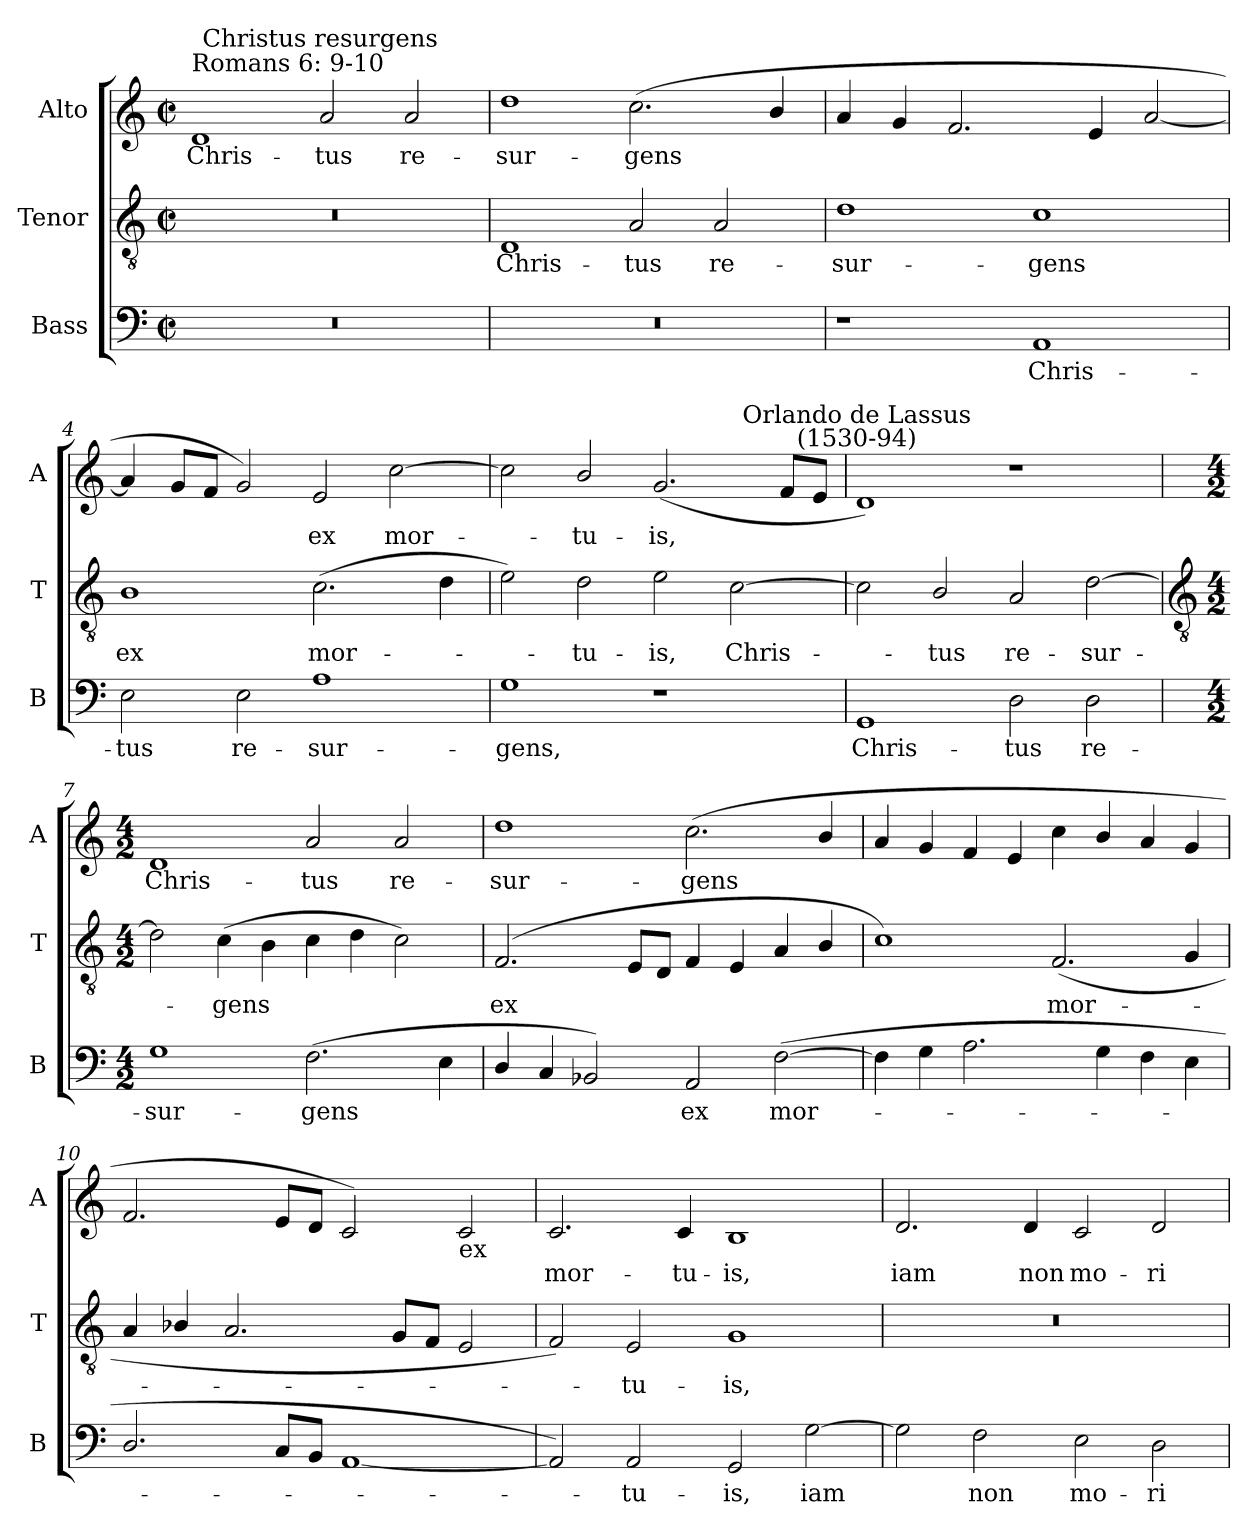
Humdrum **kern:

**kern	**text	**kern	**text	**kern	**text
*part3	*part3	*part2	*part2	*part1	*part1
*staff3	*staff3	*staff2	*staff2	*staff1	*staff1
*I"Bass	*	*I"Tenor	*	*I"Alto	*
*I'B	*	*I'T	*	*I'A	*
*clefF4	*	*clefGv2	*	*clefG2	*
*k[]	*	*k[]	*	*k[]	*
*C:	*	*C:	*	*C:	*
*M4/2	*	*M4/2	*	*M4/2	*
*met(c|)	*	*met(c|)	*	*met(c|)	*
=1	=1	=1	=1	=1	=1
!	!	!	!	!LO:TX:a:t=Romans 6&colon; 9-10	!
!	!	!	!	!	!LO:LY:b
0r	.	0r	.	1d	Chris-
!	!	!	!	!LO:TX:a:cj:t=Christus resurgens	!
!	!	!	!	!	!LO:LY:b
.	.	.	.	2a	-tus
!	!	!	!	!	!LO:LY:b
.	.	.	.	2a	re-
=2	=2	=2	=2	=2	=2
!	!	!	!LO:LY:b	!	!LO:LY:b
0r	.	1D	Chris-	1dd	-sur-
!	!	!	!LO:LY:b	!	!LO:LY:b
.	.	2A	-tus	(<2.cc	-gens
!	!	!	!LO:LY:b	!	!
.	.	2A	re-	.	.
.	.	.	.	4b/	.
=3	=3	=3	=3	=3	=3
!	!	!	!LO:LY:b	!	!
1r	.	1d	-sur-	4a	.
.	.	.	.	4g	.
.	.	.	.	2.f	.
!	!LO:LY:b	!	!LO:LY:b	!	!
1AA	Chris-	1c	-gens	.	.
.	.	.	.	4e	.
.	.	.	.	[2a	.
=4	=4	=4	=4	=4	=4
!	!LO:LY:b	!	!LO:LY:b	!	!
2E	-tus	1B	ex	4a]	.
.	.	.	.	8gL	.
.	.	.	.	8fJ	.
!	!LO:LY:b	!	!	!	!
2E	re-	.	.	2g)	.
!	!LO:LY:b	!	!LO:LY:b	!	!LO:LY:b
1A	-sur-	(>2.c	mor-	2e	ex
!	!	!	!	!	!LO:LY:b
.	.	.	.	[2cc	mor-
.	.	4d	.	.	.
=5	=5	=5	=5	=5	=5
!	!LO:LY:b	!	!	!	!
1G	-gens,	2e)	.	2cc]	.
!	!	!	!LO:LY:b	!	!LO:LY:b
.	.	2d	tu-	2b/	tu-
!	!	!	!LO:LY:b	!	!LO:LY:b
1r	.	2e	-is,	(<2.g	-is,
!	!	!	!LO:LY:b	!	!
.	.	[2c	Chris-	.	.
.	.	.	.	8fL	.
.	.	.	.	8eJ	.
=6	=6	=6	=6	=6	=6
!	!	!	!	!LO:TX:a:cj:t=Orlando de Lassus\n(1530-94)	!
!	!LO:LY:b	!	!	!	!
1GG	Chris-	2c]	.	1d)	.
!	!	!	!LO:LY:b	!	!
.	.	2B/	tus	.	.
!	!LO:LY:b	!	!LO:LY:b	!	!
2D	-tus	2A	re-	1r	.
!	!LO:LY:b	!	!LO:LY:b	!	!
2D	re-	[2d	-sur-	.	.
!!LO:LB:g=z
=7	=7	=7	=7	=7	=7
*	*	*clefGv2	*	*	*
*M4/2	*	*M4/2	*	*M4/2	*
!	!LO:LY:b	!	!	!	!LO:LY:b
1G	-sur-	2d]	.	1d	Chris-
!	!	!	!LO:LY:b	!	!
.	.	(>4c	gens	.	.
.	.	4B	.	.	.
!	!LO:LY:b	!	!	!	!LO:LY:b
(<2.F	-gens	4c	.	2a	-tus
.	.	4d	.	.	.
!	!	!	!	!	!LO:LY:b
.	.	2c)	.	2a	re-
4E	.	.	.	.	.
=8	=8	=8	=8	=8	=8
!	!	!	!LO:LY:b	!	!LO:LY:b
4D/	.	(<2.F	ex	1dd	-sur-
4C	.	.	.	.	.
2BB-X)	.	.	.	.	.
.	.	8EL	.	.	.
.	.	8DJ	.	.	.
!	!LO:LY:b	!	!	!	!LO:LY:b
2AA	ex	4F	.	(<2.cc	-gens
.	.	4E	.	.	.
!	!LO:LY:b	!	!	!	!
(>[2F	mor-	4A	.	.	.
.	.	4B/	.	4b/	.
=9	=9	=9	=9	=9	=9
4F]	.	1c)	.	4a	.
4G	.	.	.	4g	.
2.A	.	.	.	4f	.
.	.	.	.	4e	.
!	!	!	!LO:LY:b	!	!
.	.	(<2.F	mor-	4cc	.
4G	.	.	.	4b/	.
4F	.	.	.	4a	.
4E	.	4G	.	4g	.
=10	=10	=10	=10	=10	=10
2.D/	.	4A	.	2.f	.
.	.	4B-X/	.	.	.
.	.	2.A	.	.	.
8CL	.	.	.	8eL	.
8BBJ	.	.	.	8dJ	.
[1AA	.	.	.	2c)	.
.	.	8GL	.	.	.
.	.	8FJ	.	.	.
!	!	!	!	!LO:TX:b:t=ex	!
.	.	2E	.	2c	.
=11	=11	=11	=11	=11	=11
!	!	!	!	!	!LO:LY:b
2AA])	.	2F)	.	2.c	mor-
!	!LO:LY:b	!	!LO:LY:b	!	!
2AA	tu-	2E	tu-	.	.
!	!	!	!	!	!LO:LY:b
.	.	.	.	4c	-tu-
!	!LO:LY:b	!	!LO:LY:b	!	!LO:LY:b
2GG	-is,	1G	-is,	1B	-is,
!	!LO:LY:b	!	!	!	!
[2G	iam	.	.	.	.
=12	=12	=12	=12	=12	=12
!	!	!	!	!	!LO:LY:b
2G]	.	0r	.	2.d	iam
!	!LO:LY:b	!	!	!	!
2F	non	.	.	.	.
!	!	!	!	!	!LO:LY:b
.	.	.	.	4d	non
!	!LO:LY:b	!	!	!	!LO:LY:b
2E	mo-	.	.	2c	mo-
!	!LO:LY:b	!	!	!	!LO:LY:b
2D	-ri-	.	.	2d	-ri-
=	=	=	=	=	=
*-	*-	*-	*-	*-	*-
